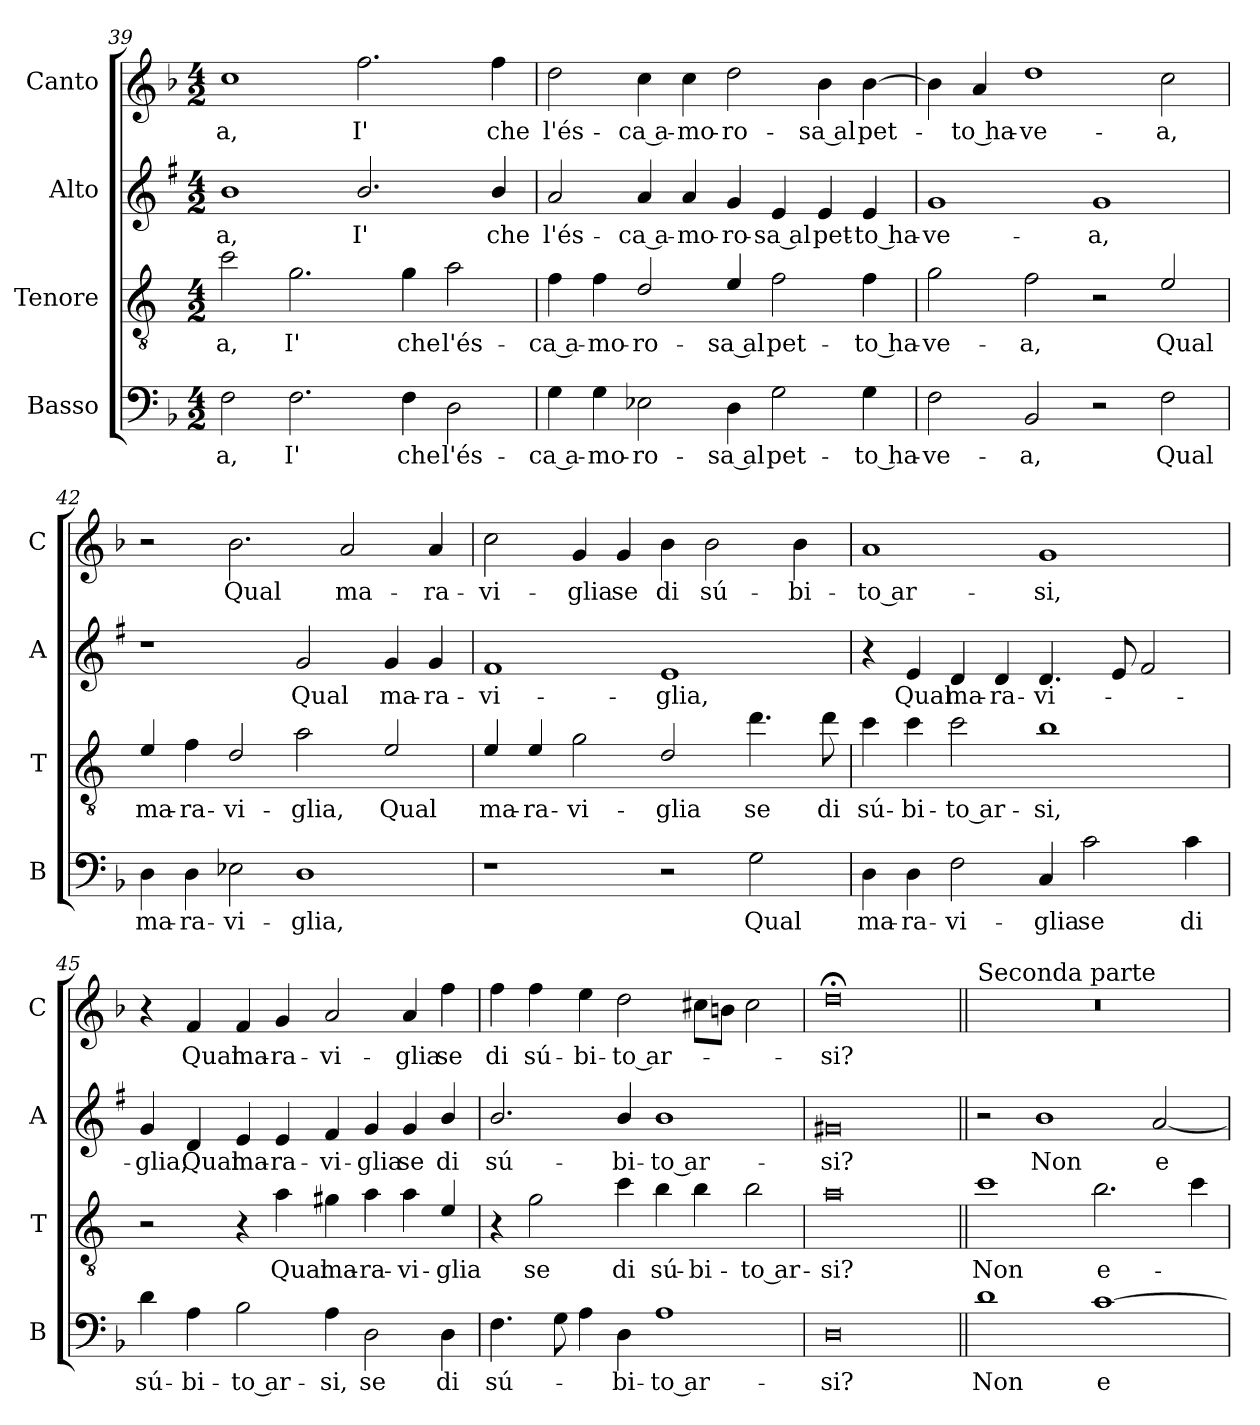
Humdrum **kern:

**kern	**text	**kern	**text	**kern	**text	**kern	**text
*part4	*part4	*part3	*part3	*part2	*part2	*part1	*part1
*staff4	*staff4	*staff3	*staff3	*staff2	*staff2	*staff1	*staff1
*I"Basso	*	*I"Tenore	*	*I"Alto	*	*I"Canto	*
*I'B	*	*I'T	*	*I'A	*	*I'C	*
*clefF4	*	*clefGv2	*	*clefG2	*	*clefG2	*
*	*	*ITrd4c7	*	*ITrd1c2	*	*	*
*k[b-]	*	*k[b-]	*	*k[b-]	*	*k[b-]	*
*F:	*	*F:	*	*F:	*	*F:	*
*M4/2	*	*M4/2	*	*M4/2	*	*M4/2	*
=39	=39	=39	=39	=39	=39	=39	=39
!	!LO:LY:b	!	!LO:LY:b	!	!LO:LY:b	!	!LO:LY:b
2F\	-a,	2f\	-a,	1a	-a,	1cc	-a,
!	!LO:LY:b	!	!LO:LY:b	!	!	!	!
2.F\	I'	2.c\	I'	.	.	.	.
!	!	!	!	!	!LO:LY:b	!	!LO:LY:b
.	.	.	.	2.a/	I'	2.ff\	I'
!	!LO:LY:b	!	!LO:LY:b	!	!	!	!
4F\	che	4c\	che	.	.	.	.
!	!LO:LY:b	!	!LO:LY:b	!	!	!	!
2D\	l'és-	2d\	l'és-	.	.	.	.
!	!	!	!	!	!LO:LY:b	!	!LO:LY:b
.	.	.	.	4a/	che	4ff\	che
!!LO:LB:g=z
=40	=40	=40	=40	=40	=40	=40	=40
!	!LO:LY:b	!	!LO:LY:b	!	!LO:LY:b	!	!LO:LY:b
4G\	-ca a-	4B-\	-ca a-	2g/	l'és-	2dd\	l'és-
!	!LO:LY:b	!	!LO:LY:b	!	!	!	!
4G\	-mo-	4B-\	-mo-	.	.	.	.
!	!LO:LY:b	!	!LO:LY:b	!	!LO:LY:b	!	!LO:LY:b
2E-X\	-ro-	2G/	-ro-	4g/	-ca a-	4cc\	-ca a-
!	!	!	!	!	!LO:LY:b	!	!LO:LY:b
.	.	.	.	4g/	-mo-	4cc\	-mo-
!	!LO:LY:b	!	!LO:LY:b	!	!LO:LY:b	!	!LO:LY:b
4D\	-sa al	4A/	-sa al	4f/	-ro-	2dd\	-ro-
!	!LO:LY:b	!	!LO:LY:b	!	!LO:LY:b	!	!
2G\	pet-	2B-\	pet-	4d/	-sa al	.	.
!	!	!	!	!	!LO:LY:b	!	!LO:LY:b
.	.	.	.	4d/	pet-	4b-\	-sa al
!	!LO:LY:b	!	!LO:LY:b	!	!LO:LY:b	!	!LO:LY:b
4G\	-to ha-	4B-\	-to ha-	4d/	-to ha-	[4b-\	pet-
=41	=41	=41	=41	=41	=41	=41	=41
!	!LO:LY:b	!	!LO:LY:b	!	!LO:LY:b	!	!
2F\	-ve-	2c\	-ve-	1f	-ve-	4b-\]	.
!	!	!	!	!	!	!	!LO:LY:b
.	.	.	.	.	.	4a/	-to ha-
!	!LO:LY:b	!	!LO:LY:b	!	!	!	!LO:LY:b
2BB-/	-a,	2B-\	-a,	.	.	1dd	-ve-
!	!	!	!	!	!LO:LY:b	!	!
2r	.	2r	.	1f	-a,	.	.
!	!LO:LY:b	!	!LO:LY:b	!	!	!	!LO:LY:b
2F\	Qual	2A/	Qual	.	.	2cc\	-a,
=42	=42	=42	=42	=42	=42	=42	=42
!	!LO:LY:b	!	!LO:LY:b	!	!	!	!
4D\	ma-	4A/	ma-	1r	.	2r	.
!	!LO:LY:b	!	!LO:LY:b	!	!	!	!
4D\	-ra-	4B-\	-ra-	.	.	.	.
!	!LO:LY:b	!	!LO:LY:b	!	!	!	!LO:LY:b
2E-X\	-vi-	2G/	-vi-	.	.	2.b-\	Qual
!	!LO:LY:b	!	!LO:LY:b	!	!LO:LY:b	!	!
1D	-glia,	2d\	-glia,	2f/	Qual	.	.
!	!	!	!	!	!	!	!LO:LY:b
.	.	.	.	.	.	2a/	ma-
!	!	!	!LO:LY:b	!	!LO:LY:b	!	!
.	.	2A/	Qual	4f/	ma-	.	.
!	!	!	!	!	!LO:LY:b	!	!LO:LY:b
.	.	.	.	4f/	-ra-	4a/	-ra-
=43	=43	=43	=43	=43	=43	=43	=43
!	!	!	!LO:LY:b	!	!LO:LY:b	!	!LO:LY:b
1r	.	4A/	ma-	1e	-vi-	2cc\	-vi-
!	!	!	!LO:LY:b	!	!	!	!
.	.	4A/	-ra-	.	.	.	.
!	!	!	!LO:LY:b	!	!	!	!LO:LY:b
.	.	2c\	-vi-	.	.	4g/	-glia
!	!	!	!	!	!	!	!LO:LY:b
.	.	.	.	.	.	4g/	se
!	!	!	!LO:LY:b	!	!LO:LY:b	!	!LO:LY:b
2r	.	2G/	-glia	1d	-glia,	4b-\	di
!	!	!	!	!	!	!	!LO:LY:b
.	.	.	.	.	.	2b-\	sú-
!	!LO:LY:b	!	!LO:LY:b	!	!	!	!
2G\	Qual	4.g\	se	.	.	.	.
!	!	!	!	!	!	!	!LO:LY:b
.	.	.	.	.	.	4b-\	-bi-
!	!	!	!LO:LY:b	!	!	!	!
.	.	8g\	di	.	.	.	.
!!LO:PB:g=z
=44	=44	=44	=44	=44	=44	=44	=44
!	!LO:LY:b	!	!LO:LY:b	!	!	!	!LO:LY:b
4D\	ma-	4f\	sú-	4r	.	1a	-to ar-
!	!LO:LY:b	!	!LO:LY:b	!	!LO:LY:b	!	!
4D\	-ra-	4f\	-bi-	4d/	Qual	.	.
!	!LO:LY:b	!	!LO:LY:b	!	!LO:LY:b	!	!
2F\	-vi-	2f\	-to ar-	4c/	ma-	.	.
!	!	!	!	!	!LO:LY:b	!	!
.	.	.	.	4c/	-ra-	.	.
!	!LO:LY:b	!	!LO:LY:b	!	!LO:LY:b	!	!LO:LY:b
4C/	-glia	1e	-si,	4.c/	-vi-	1g	-si,
!	!LO:LY:b	!	!	!	!	!	!
2c\	se	.	.	.	.	.	.
.	.	.	.	8d/	.	.	.
.	.	.	.	2e/	.	.	.
!	!LO:LY:b	!	!	!	!	!	!
4c\	di	.	.	.	.	.	.
=45	=45	=45	=45	=45	=45	=45	=45
!	!LO:LY:b	!	!	!	!LO:LY:b	!	!
4d\	sú-	2r	.	4f/	-glia,	4r	.
!	!LO:LY:b	!	!	!	!LO:LY:b	!	!LO:LY:b
4A\	-bi-	.	.	4c/	Qual	4f/	Qual
!	!LO:LY:b	!	!	!	!LO:LY:b	!	!LO:LY:b
2B-\	-to ar-	4r	.	4d/	ma-	4f/	ma-
!	!	!	!LO:LY:b	!	!LO:LY:b	!	!LO:LY:b
.	.	4d\	Qual	4d/	-ra-	4g/	-ra-
!	!LO:LY:b	!	!LO:LY:b	!	!LO:LY:b	!	!LO:LY:b
4A\	-si,	4c#X\	ma-	4e/	-vi-	2a/	-vi-
!	!LO:LY:b	!	!LO:LY:b	!	!LO:LY:b	!	!
2D\	se	4d\	-ra-	4f/	-glia	.	.
!	!	!	!LO:LY:b	!	!LO:LY:b	!	!LO:LY:b
.	.	4d\	-vi-	4f/	se	4a/	-glia
!	!LO:LY:b	!	!LO:LY:b	!	!LO:LY:b	!	!LO:LY:b
4D\	di	4A/	-glia	4a/	di	4ff\	se
=46	=46	=46	=46	=46	=46	=46	=46
!	!LO:LY:b	!	!	!	!LO:LY:b	!	!LO:LY:b
4.F\	sú-	4r	.	2.a/	sú-	4ff\	di
!	!	!	!LO:LY:b	!	!	!	!LO:LY:b
.	.	2c\	se	.	.	4ff\	sú-
8G\	.	.	.	.	.	.	.
!	!	!	!	!	!	!	!LO:LY:b
4A\	.	.	.	.	.	4ee\	-bi-
!	!LO:LY:b	!	!LO:LY:b	!	!LO:LY:b	!	!LO:LY:b
4D\	-bi-	4f\	di	4a/	-bi-	2dd\	-to ar-
!	!LO:LY:b	!	!LO:LY:b	!	!LO:LY:b	!	!
1A	-to ar-	4e\	sú-	1a	-to ar-	.	.
!	!	!	!LO:LY:b	!	!	!	!
.	.	4e\	-bi-	.	.	8cc#X\L	.
.	.	.	.	.	.	8bn\J	.
!	!	!	!LO:LY:b	!	!	!	!
.	.	2e\	-to ar-	.	.	2cc#\	.
=47	=47	=47	=47	=47	=47	=47	=47
!	!LO:LY:b	!	!LO:LY:b	!	!LO:LY:b	!	!LO:LY:b
0D	-si?	0d	-si?	0f#X	-si?	0dd;<	-si?
!!LO:LB:g=z
=48||	=48||	=48||	=48||	=48||	=48||	=48||	=48||
!	!	!	!	!	!	!LO:TX:a:t=Seconda parte	!
!	!LO:LY:b	!	!LO:LY:b	!	!	!	!
1d	Non	1f	Non	2r	.	0r	.
!	!	!	!	!	!LO:LY:b	!	!
.	.	.	.	1a	Non	.	.
!	!LO:LY:b	!	!LO:LY:b	!	!	!	!
[1c	e-	2.e\	e-	.	.	.	.
!	!	!	!	!	!LO:LY:b	!	!
.	.	.	.	[2g/	e-	.	.
.	.	4f\	.	.	.	.	.
=	=	=	=	=	=	=	=
*-	*-	*-	*-	*-	*-	*-	*-
